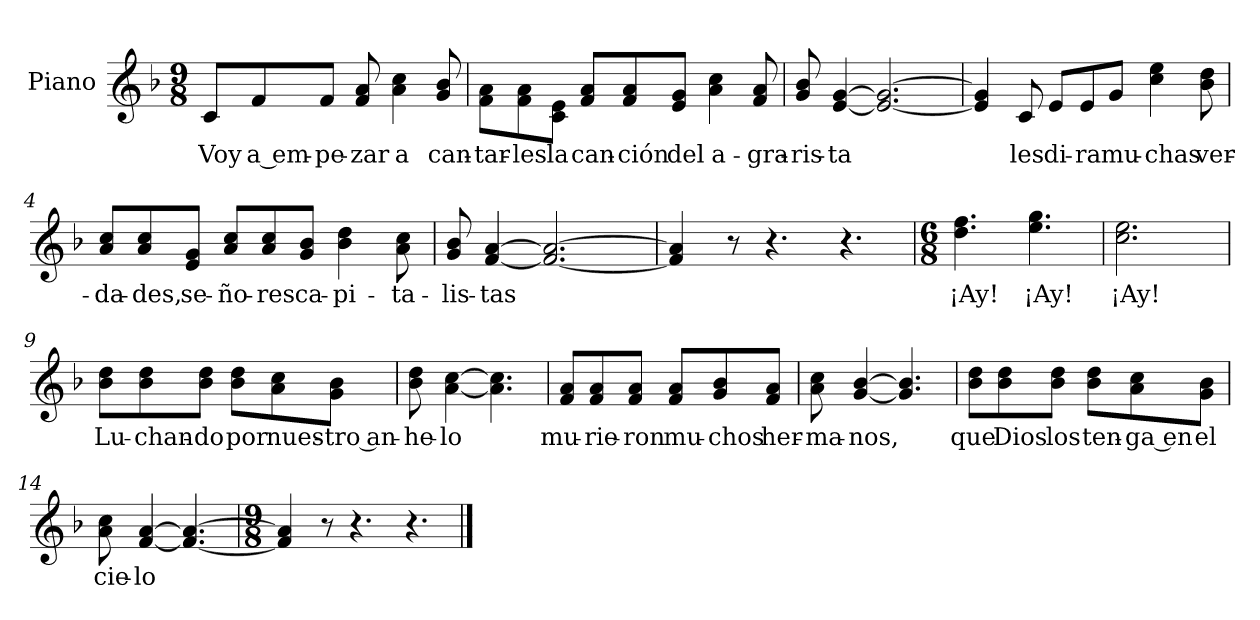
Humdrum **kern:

**kern	**text
*part1	*part1
*staff1	*staff1
*I"Piano	*
*I'Pno.	*
*clefG2	*
*k[b-]	*
*F:	*
*M9/8	*
=	=
8c/L	Voy
8f/	a em-
8f/J	-pe-
8f/ 8a/	-zar
4a\ 4cc\	a
8g/ 8b-/	can-
=1	=1
8f\ 8a\L	-tar-
8f\ 8a\	-les
8c\ 8e\J	la
8f/ 8a/L	can-
8f/ 8a/	-ción
8e/ 8g/J	del
4a\ 4cc\	a-
8f/ 8a/	-gra-
=2	=2
8g/ 8b-/	-ris-
[4e/ [4g/	-ta
2.e_/ 2.g_/	.
=3	=3
4e]/ 4g]/	.
8c/	les
8e/L	di-
8e/	-ra
8g/J	mu-
4cc\ 4ee\	-chas
8b-\ 8dd\	ver-
=4	=4
8a/ 8cc/L	-da-
8a/ 8cc/	-des,
8e/ 8g/J	se-
8a/ 8cc/L	-ño-
8a/ 8cc/	-res
8g/ 8b-/J	ca-
4b-\ 4dd\	-pi-
8a\ 8cc\	-ta-
=5	=5
8g/ 8b-/	-lis-
[4f/ [4a/	-tas
2.f_/ 2.a_/	.
=6	=6
4f]/ 4a]/	.
8r	.
4.r	.
4.r	.
=7	=7
*M6/8	*
4.dd\ 4.ff\	¡Ay!
4.ee\ 4.gg\	¡Ay!
=8	=8
2.cc\ 2.ee\	¡Ay!
=9	=9
8b-\ 8dd\L	Lu-
8b-\ 8dd\	-chan-
8b-\ 8dd\J	-do
8b-\ 8dd\L	por
8a\ 8cc\	nues-
8g\ 8b-\J	-tro an-
=10	=10
8b-\ 8dd\	-he-
[4a\ [4cc\	-lo
4.a]\ 4.cc]\	.
=11	=11
8f/ 8a/L	mu-
8f/ 8a/	-rie-
8f/ 8a/J	-ron
8f/ 8a/L	mu-
8g/ 8b-/	-chos
8f/ 8a/J	her-
=12	=12
8a\ 8cc\	-ma-
[4g/ [4b-/	-nos,
4.g]/ 4.b-]/	.
=13	=13
8b-\ 8dd\L	que
8b-\ 8dd\	Dios
8b-\ 8dd\J	los
8b-\ 8dd\L	ten-
8a\ 8cc\	-ga en
8g\ 8b-\J	el
=14	=14
8a\ 8cc\	cie-
[4f/ [4a/	-lo
4.f_/ 4.a_/	.
=15	=15
*M9/8	*
4f]/ 4a]/	.
8r	.
4.r	.
4.r	.
==	==
*-	*-
